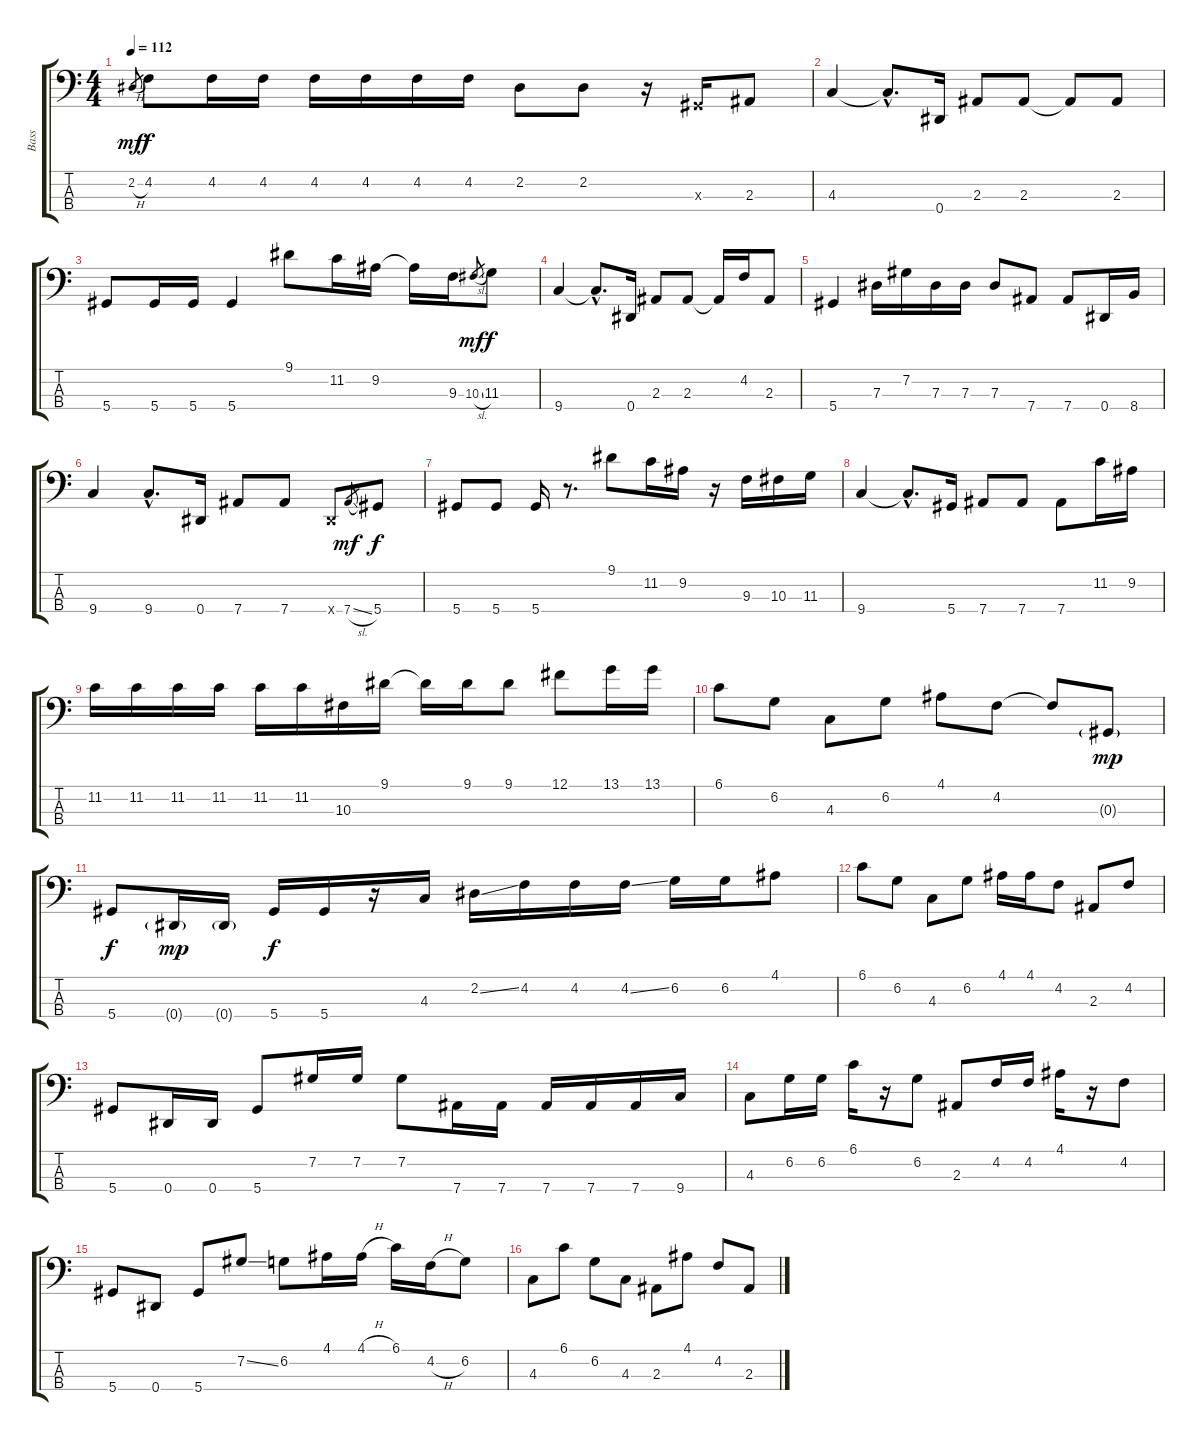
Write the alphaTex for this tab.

\track ("Bass" "Bass") {instrument electricbassfinger}
\staff {score tabs}
\tuning (Gb2 Db2 Ab1 Eb1) {hide}
\ts (4 4)
\tempo 112
\clef f4
\ks c
2.2{h}.8{gr dy mf} 4.2.8{dy f} 4.2.16 4.2.16 4.2.16 4.2.16 4.2.16 4.2.16 2.2.8 2.2.8 r.16 0.3{x}.16 2.3.8 |
4.3.4 4.3{hac t}.8{d} 0.4.16 2.3.8 2.3.8 2.3{t}.8 2.3.8 |
5.4.8 5.4.16 5.4.16 5.4.4 9.1.8 11.2.16 9.2.16 9.2{t}.16 9.3.16 10.3{sl}.8{gr dy mf} 11.3.8{dy f} |
9.4.4 9.4{hac t}.8{d} 0.4.16 2.3.8 2.3.8 2.3{t}.16 4.2.16 2.3.8 |
5.4.4 7.3.16 7.2.16 7.3.16 7.3.16 7.3.8 7.4.8 7.4.8 0.4.16 8.4.16 |
9.4.4 9.4{hac}.8{d} 0.4.16 7.4.8 7.4.8 0.4{x}.8 7.4{sl}.8{gr dy mf} 5.4.8{dy f} |
5.4.8 5.4.8 5.4.16 r.8{d} 9.1.8 11.2.16 9.2.16 r.16 9.3.16 10.3.16 11.3.16 |
9.4.4 9.4{hac t}.8{d} 5.4.16 7.4.8 7.4.8 7.4.8 11.2.16 9.2.16 |
11.2.16 11.2.16 11.2.16 11.2.16 11.2.16 11.2.16 10.3.16 9.1.16 9.1{t}.16 9.1.16 9.1.8 12.1.8 13.1.16 13.1.16 |
6.1.8 6.2.8 4.3.8 6.2.8 4.1.8 4.2.8 4.2{t}.8 0.3{g}.8{dy mp} |
5.4.8{dy f} 0.4{g}.16{dy mp} 0.4{g}.16 5.4.16{dy f} 5.4.16 r.16 4.3.16 2.2{ss}.16 4.2.16 4.2.16 4.2{ss}.16 6.2.16 6.2.16 4.1.8 |
6.1.8 6.2.8 4.3.8 6.2.8 4.1.16 4.1.16 4.2.8 2.3.8 4.2.8 |
5.4.8 0.4.16 0.4.16 5.4.8 7.2.16 7.2.16 7.2.8 7.4.16 7.4.16 7.4.16 7.4.16 7.4.16 9.4.16 |
4.3.8 6.2.16 6.2.16 6.1.16 r.16 6.2.8 2.3.8 4.2.16 4.2.16 4.1.16 r.16 4.2.8 |
5.4.8 0.4.8 5.4.8 7.2{ss}.8 6.2.8 4.1.16 4.1{h}.16 6.1.16 4.2{h}.16 6.2.8 |
4.3.8 6.1.8 6.2.8 4.3.8 2.3.8 4.1.8 4.2.8 2.3.8
